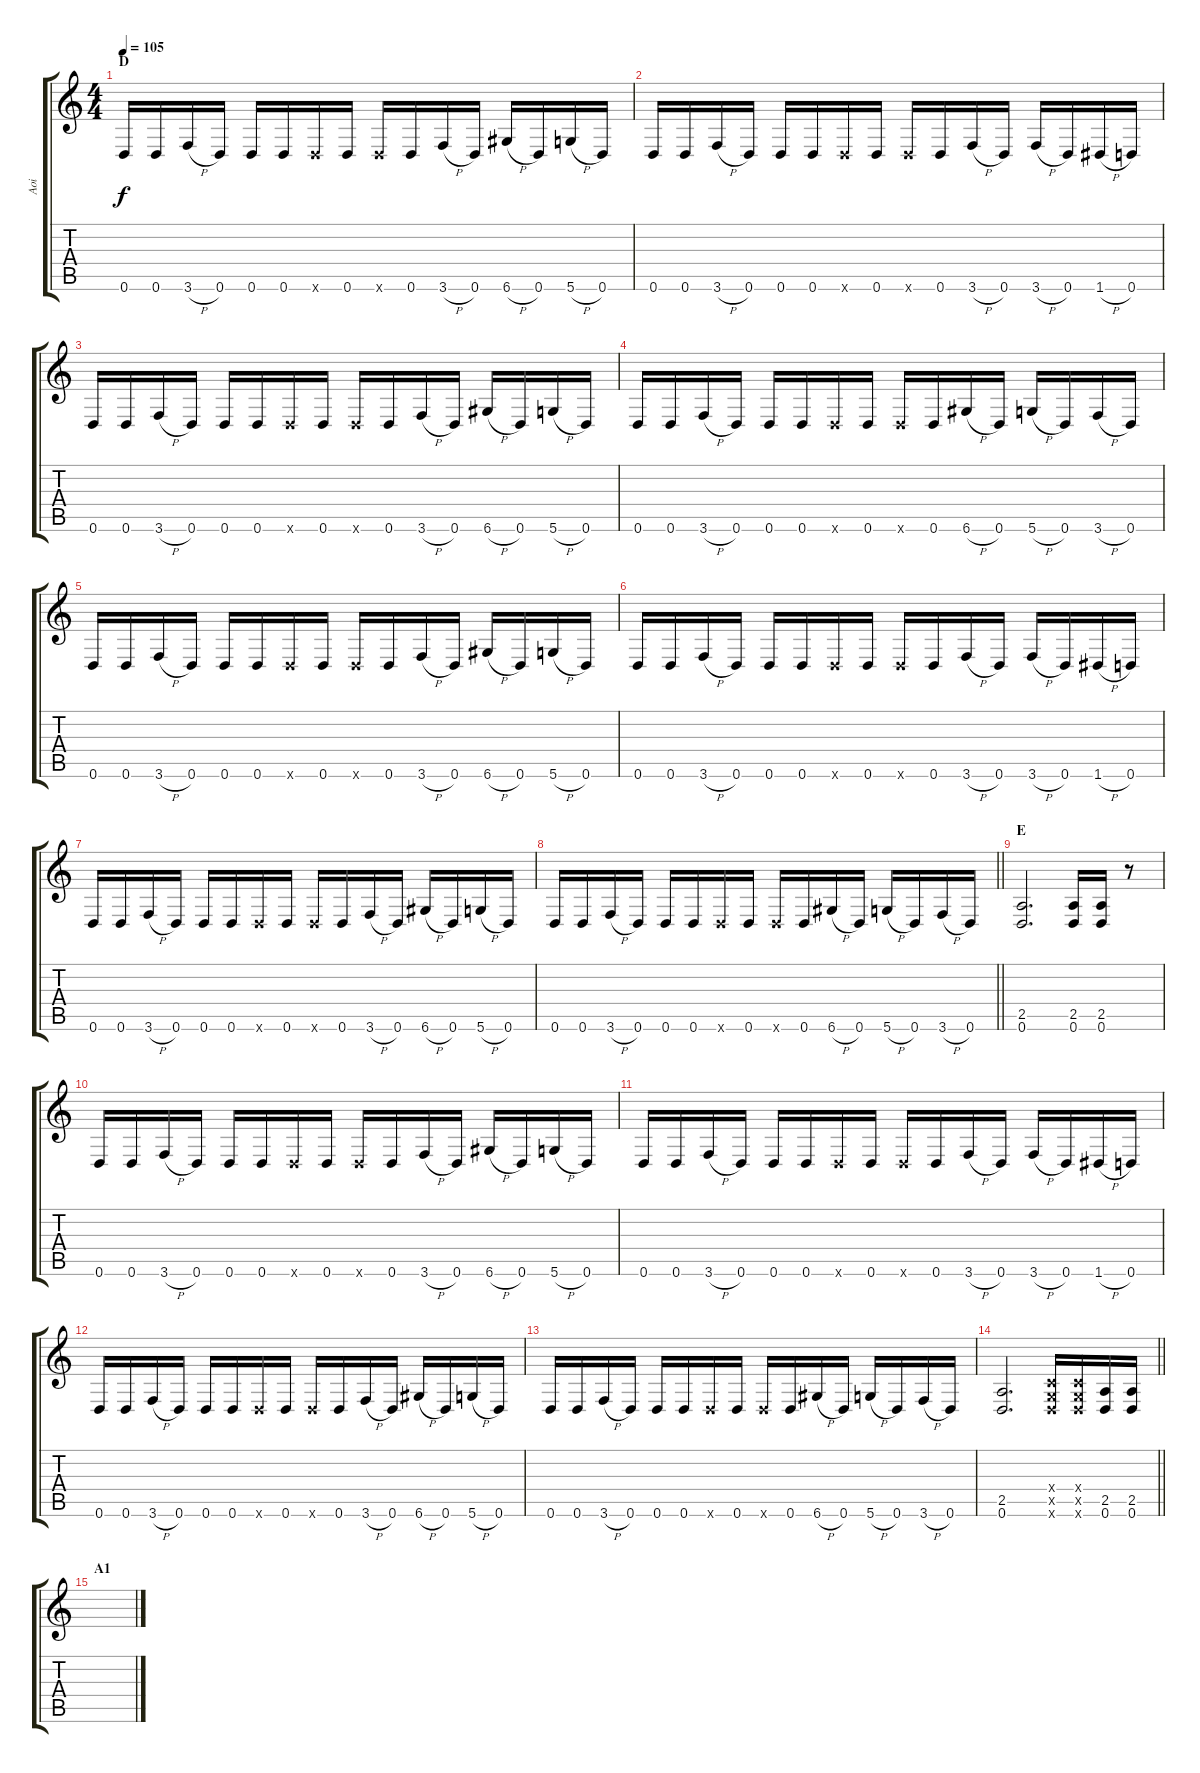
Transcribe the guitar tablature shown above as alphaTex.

\track ("Aoi" "Aoi") {instrument distortionguitar}
\staff {score tabs}
\tuning (D4 A3 F3 C3 G2 D2) {hide}
\ts (4 4)
\section ("" "D")
\tempo 105
\clef g2
\ks c
0.6.16{dy f} 0.6.16 3.6{h}.16 0.6.16 0.6.16 0.6.16 0.6{x}.16 0.6.16 0.6{x}.16 0.6.16 3.6{h}.16 0.6.16 6.6{h}.16 0.6.16 5.6{h}.16 0.6.16 |
0.6.16 0.6.16 3.6{h}.16 0.6.16 0.6.16 0.6.16 0.6{x}.16 0.6.16 0.6{x}.16 0.6.16 3.6{h}.16 0.6.16 3.6{h}.16 0.6.16 1.6{h}.16 0.6.16 |
0.6.16 0.6.16 3.6{h}.16 0.6.16 0.6.16 0.6.16 0.6{x}.16 0.6.16 0.6{x}.16 0.6.16 3.6{h}.16 0.6.16 6.6{h}.16 0.6.16 5.6{h}.16 0.6.16 |
0.6.16 0.6.16 3.6{h}.16 0.6.16 0.6.16 0.6.16 0.6{x}.16 0.6.16 0.6{x}.16 0.6.16 6.6{h}.16 0.6.16 5.6{h}.16 0.6.16 3.6{h}.16 0.6.16 |
0.6.16 0.6.16 3.6{h}.16 0.6.16 0.6.16 0.6.16 0.6{x}.16 0.6.16 0.6{x}.16 0.6.16 3.6{h}.16 0.6.16 6.6{h}.16 0.6.16 5.6{h}.16 0.6.16 |
0.6.16 0.6.16 3.6{h}.16 0.6.16 0.6.16 0.6.16 0.6{x}.16 0.6.16 0.6{x}.16 0.6.16 3.6{h}.16 0.6.16 3.6{h}.16 0.6.16 1.6{h}.16 0.6.16 |
0.6.16 0.6.16 3.6{h}.16 0.6.16 0.6.16 0.6.16 0.6{x}.16 0.6.16 0.6{x}.16 0.6.16 3.6{h}.16 0.6.16 6.6{h}.16 0.6.16 5.6{h}.16 0.6.16 |
\barLineRight lightlight
0.6.16 0.6.16 3.6{h}.16 0.6.16 0.6.16 0.6.16 0.6{x}.16 0.6.16 0.6{x}.16 0.6.16 6.6{h}.16 0.6.16 5.6{h}.16 0.6.16 3.6{h}.16 0.6.16 |
\section ("" "E")
(2.5 0.6).2{d} (2.5 0.6).16 (2.5 0.6).16 r.8 |
0.6.16 0.6.16 3.6{h}.16 0.6.16 0.6.16 0.6.16 0.6{x}.16 0.6.16 0.6{x}.16 0.6.16 3.6{h}.16 0.6.16 6.6{h}.16 0.6.16 5.6{h}.16 0.6.16 |
0.6.16 0.6.16 3.6{h}.16 0.6.16 0.6.16 0.6.16 0.6{x}.16 0.6.16 0.6{x}.16 0.6.16 3.6{h}.16 0.6.16 3.6{h}.16 0.6.16 1.6{h}.16 0.6.16 |
0.6.16 0.6.16 3.6{h}.16 0.6.16 0.6.16 0.6.16 0.6{x}.16 0.6.16 0.6{x}.16 0.6.16 3.6{h}.16 0.6.16 6.6{h}.16 0.6.16 5.6{h}.16 0.6.16 |
0.6.16 0.6.16 3.6{h}.16 0.6.16 0.6.16 0.6.16 0.6{x}.16 0.6.16 0.6{x}.16 0.6.16 6.6{h}.16 0.6.16 5.6{h}.16 0.6.16 3.6{h}.16 0.6.16 |
\barLineRight lightlight
(2.5 0.6).2{d} (0.4{x} 0.5{x} 0.6{x}).16 (0.4{x} 0.5{x} 0.6{x}).16 (2.5 0.6).16 (2.5 0.6).16 |
\section ("" "A1")
